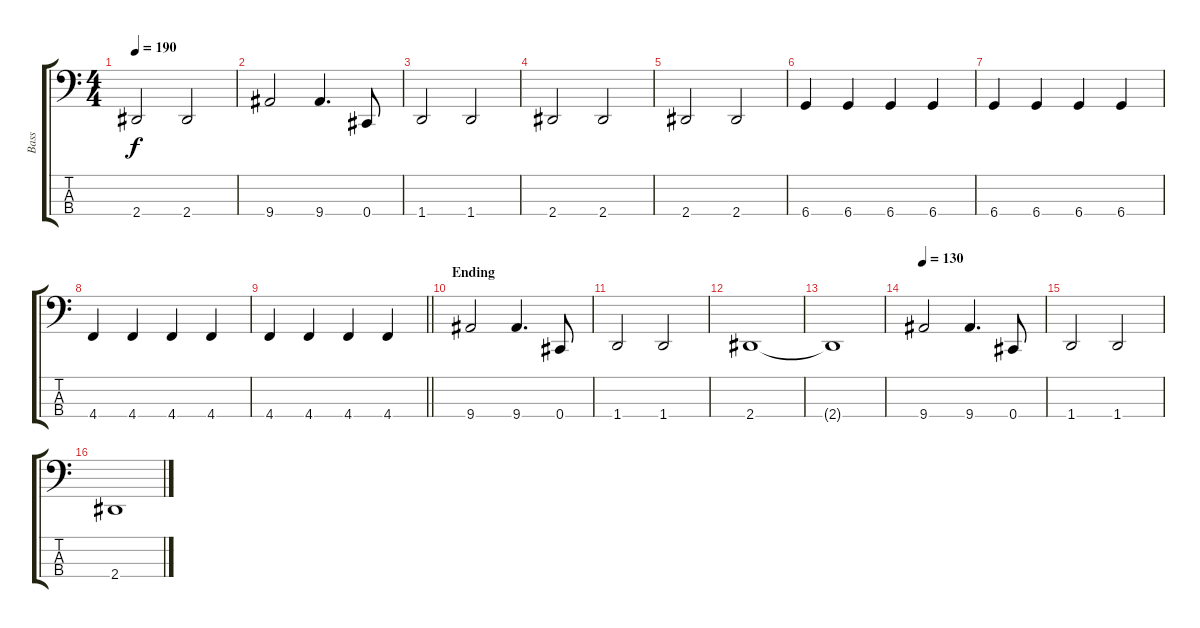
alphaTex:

\track ("Bass" "Bass") {instrument electricbassfinger}
\staff {score tabs}
\tuning (Gb2 Db2 Ab1 Db1) {hide}
\ts (4 4)
\tempo 190
\clef f4
\ks c
2.4.2{dy f} 2.4.2 |
9.4.2 9.4.4{d} 0.4.8 |
1.4.2 1.4.2 |
2.4.2 2.4.2 |
2.4.2 2.4.2 |
6.4.4 6.4.4 6.4.4 6.4.4 |
6.4.4 6.4.4 6.4.4 6.4.4 |
4.4.4 4.4.4 4.4.4 4.4.4 |
\barLineRight lightlight
4.4.4 4.4.4 4.4.4 4.4.4 |
\section ("" "Ending")
9.4.2 9.4.4{d} 0.4.8 |
1.4.2 1.4.2 |
2.4.1 |
2.4{t}.1 |
\tempo 130
9.4.2 9.4.4{d} 0.4.8 |
1.4.2 1.4.2 |
2.4.1
